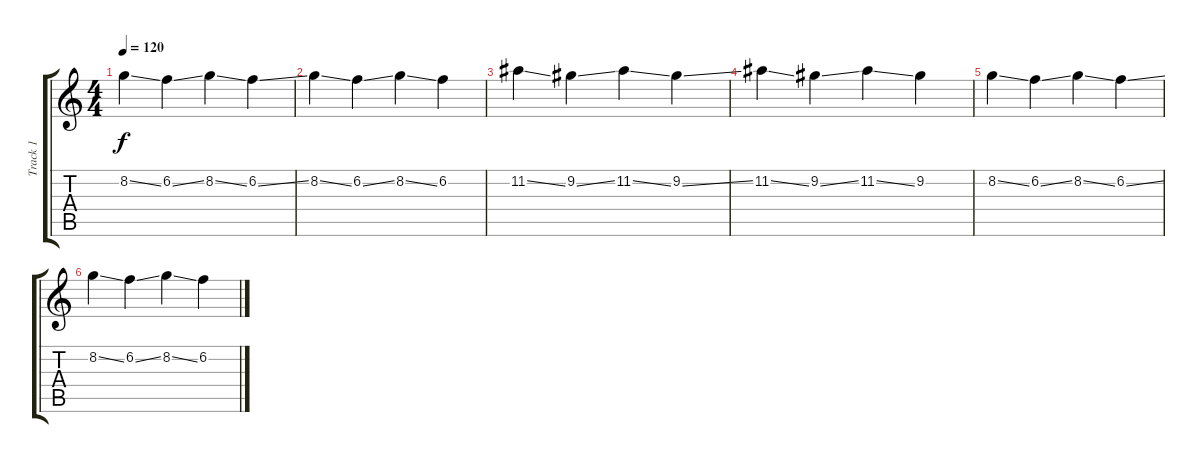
\track ("Track 1" "Track 1") {instrument distortionguitar}
\staff {score tabs}
\tuning (E4 B3 G3 D3 A2 E2) {hide}
\ts (4 4)
\tempo 120
\clef g2
\ks c
8.2{ss}.4{dy f} 6.2{ss}.4 8.2{ss}.4 6.2{ss}.4 |
8.2{ss}.4 6.2{ss}.4 8.2{ss}.4 6.2.4 |
11.2{ss}.4 9.2{ss}.4 11.2{ss}.4 9.2{ss}.4 |
11.2{ss}.4 9.2{ss}.4 11.2{ss}.4 9.2.4 |
8.2{ss}.4 6.2{ss}.4 8.2{ss}.4 6.2{ss}.4 |
8.2{ss}.4 6.2{ss}.4 8.2{ss}.4 6.2.4
